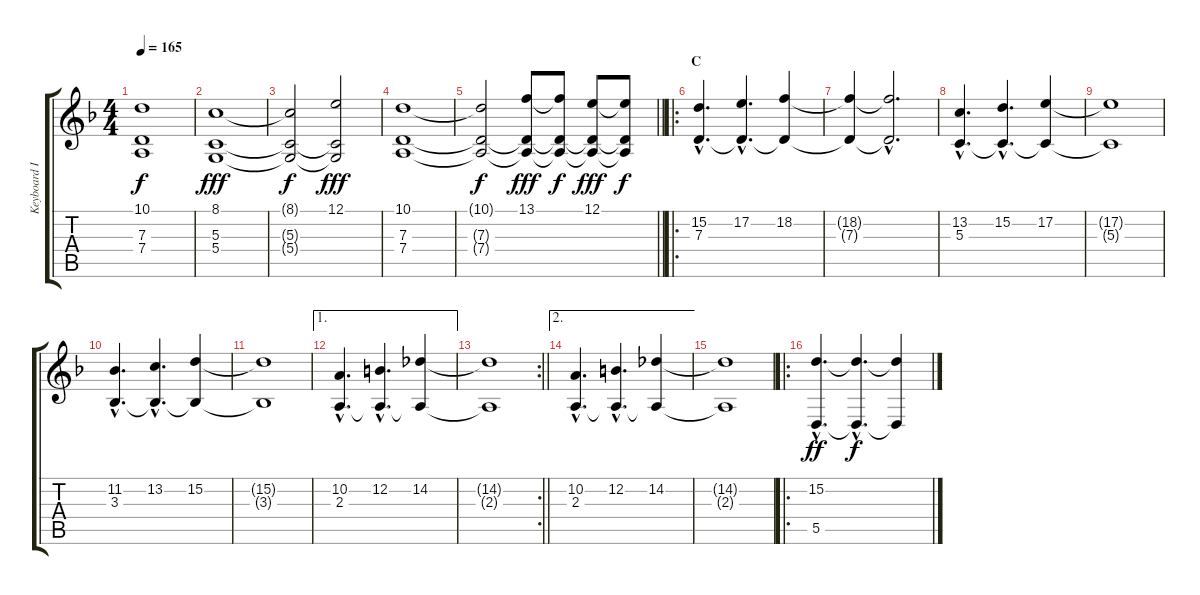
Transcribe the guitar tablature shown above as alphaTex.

\track ("Keyboard I " "Keyboard I") {instrument stringensemble1}
\staff {score tabs}
\tuning (E4 B3 G3 D3 A2 E2) {hide}
\ts (4 4)
\tempo 165
\clef g2
\ks f
(10.1{t} 7.3{t} 7.4{t}).1{dy f} |
(8.1 5.3 5.4).1{dy fff} |
(8.1{t} 5.3{t} 5.4{t}).2{dy f} (12.1 5.3{t} 5.4{t}).2{dy fff} |
(10.1 7.3 7.4).1 |
\barLineRight lightlight
(10.1{t} 7.3{t} 7.4{t}).2{dy f} (13.1 7.3{t} 7.4{t}).8{dy fff} (13.1{t} 7.3{t} 7.4{t}).8{dy f} (12.1 7.3{t} 7.4{t}).8{dy fff} (12.1{t} 7.3{t} 7.4{t}).8{dy f} |
\ro
\section ("" "C")
(15.2{hac} 7.3{hac}).4{d} (17.2{hac} 7.3{hac t}).4{d} (18.2 7.3{t}).4 |
(18.2{t} 7.3{t}).4 (18.2{hac t} 7.3{hac t}).2{d} |
(13.2{hac} 5.3{hac}).4{d} (15.2{hac} 5.3{hac t}).4{d} (17.2 5.3{t}).4 |
(17.2{t} 5.3{t}).1 |
(11.2{hac} 3.3{hac}).4{d} (13.2{hac} 3.3{hac t}).4{d} (15.2 3.3{t}).4 |
(15.2{t} 3.3{t}).1 |
\ae 1
(10.2{hac} 2.3{hac}).4{d} (12.2{hac} 2.3{hac t}).4{d} (14.2 2.3{t}).4 |
\rc 2
\barLineRight lightlight
(14.2{t} 2.3{t}).1 |
\ae 2
(10.2{hac} 2.3{hac}).4{d} (12.2{hac} 2.3{hac t}).4{d} (14.2 2.3{t}).4 |
(14.2{t} 2.3{t}).1 |
\ro
\section ("" "")
(15.2{hac} 5.5{hac}).4{d dy ff} (15.2{hac t} 5.5{hac t}).4{d dy f} (15.2{t} 5.5{t}).4
